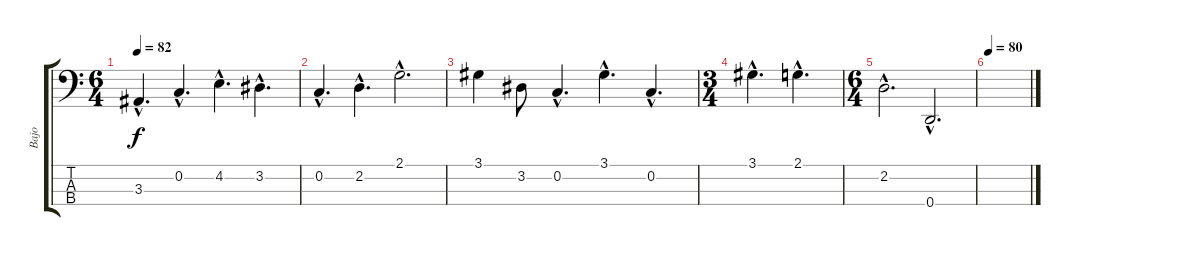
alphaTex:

\track ("Bajo" "Bajo") {instrument electricbassfinger}
\staff {score tabs}
\tuning (F2 C2 G1 D1) {hide}
\ts (6 4)
\tempo 82
\clef f4
\ks c
3.3{hac}.4{d dy f} 0.2{hac}.4{d} 4.2{hac}.4{d} 3.2{hac}.4{d} |
0.2{hac}.4{d} 2.2{hac}.4{d} 2.1{hac}.2{d} |
3.1.4 3.2.8 0.2{hac}.4{d} 3.1{hac}.4{d} 0.2{hac}.4{d} |
\ts (3 4)
3.1{hac}.4{d} 2.1{hac}.4{d} |
\ts (6 4)
2.2{hac}.2{d} 0.4{hac}.2{d} |
\tempo 80
